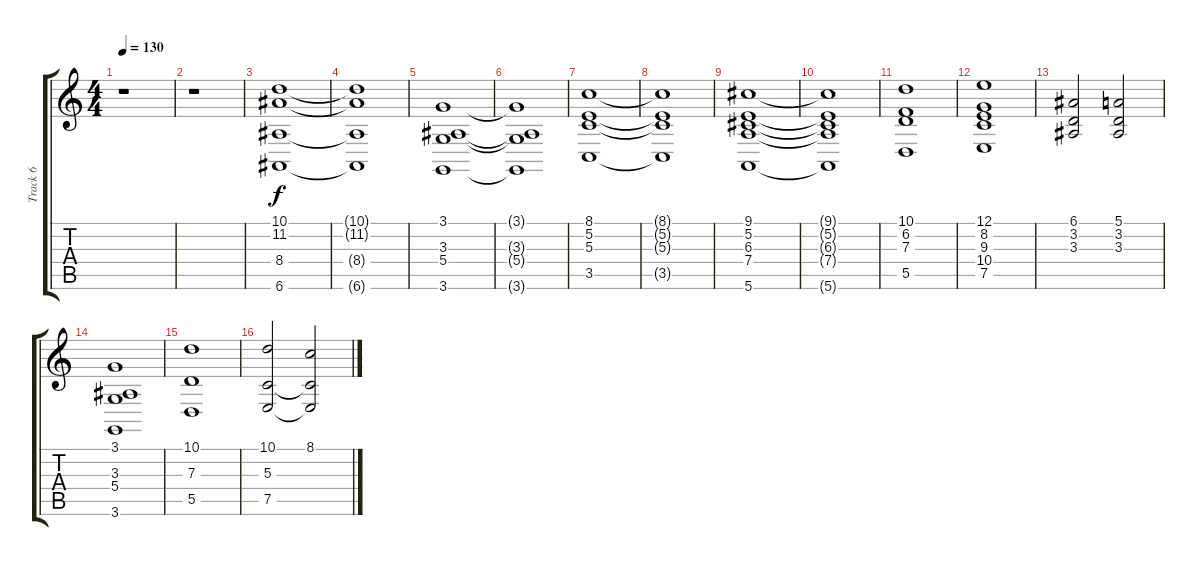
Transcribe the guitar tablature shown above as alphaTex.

\track ("Track 6" "Track 6") {instrument stringensemble1}
\staff {score tabs}
\tuning (E4 B3 G3 D3 A2 E2) {hide}
\ts (4 4)
\tempo 130
\clef g2
\ks c
r.1{dy mf} |
r.1 |
(10.1 11.2 8.4 6.6).1{dy f} |
(10.1{t} 11.2{t} 8.4{t} 6.6{t}).1 |
(3.1 3.3 5.4 3.6).1 |
(3.1{t} 3.3{t} 5.4{t} 3.6{t}).1 |
(8.1 5.2 5.3 3.5).1 |
(8.1{t} 5.2{t} 5.3{t} 3.5{t}).1 |
(9.1 5.2 6.3 7.4 5.6).1 |
(9.1{t} 5.2{t} 6.3{t} 7.4{t} 5.6{t}).1 |
(10.1 6.2 7.3 5.5).1 |
(12.1 8.2 9.3 10.4 7.5).1 |
(6.1 3.2 3.3).2 (5.1 3.2 3.3).2 |
(3.1 3.3 5.4 3.6).1 |
(10.1 7.3 5.5).1 |
(10.1 5.3 7.5).2 (8.1 5.3{t} 7.5{t}).2
